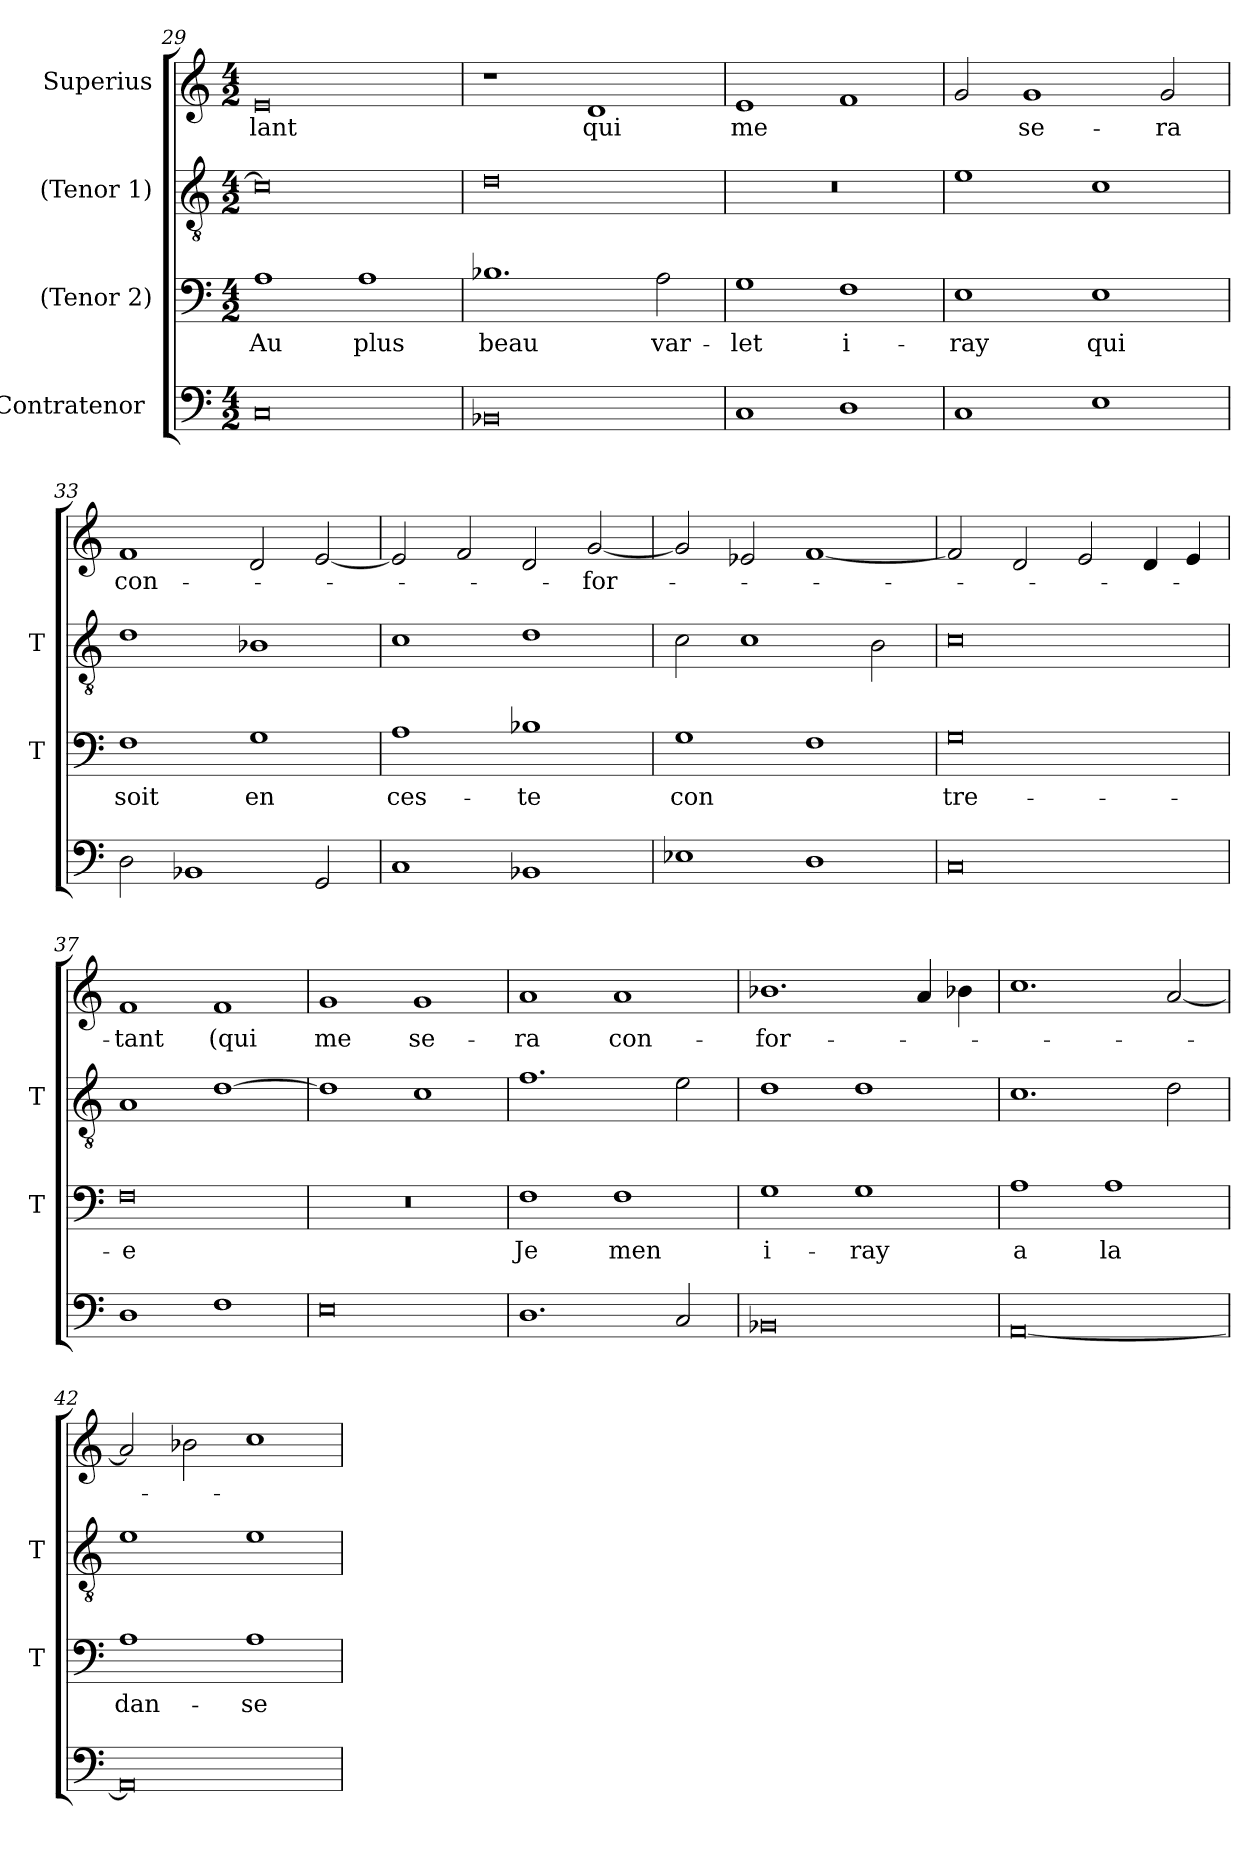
**kern	**kern	**text	**kern	**kern	**text
*part4	*part3	*part3	*part2	*part1	*part1
*staff4	*staff3	*staff3	*staff2	*staff1	*staff1
*I"Contratenor 	*I"(Tenor 2)	*	*I"(Tenor 1)	*I"Superius	*
*	*I'T	*	*I'T	*	*
*clefF4	*clefF4	*	*clefGv2	*clefG2	*
*M4/2	*M4/2	*	*M4/2	*M4/2	*
=29	=29	=29	=29	=29	=29
0C	1A	-Au	0c]	0e	-lant
.	1A	-plus	.	.	.
=30	=30	=30	=30	=30	=30
0BB-X	1.B-X	-beau	0d	1r	.
.	.	.	.	1d	-qui
.	2A	var-	.	.	.
=31	=31	=31	=31	=31	=31
1C	1G	-let	0r	1e	-me
1D	1F	i-	.	1f	.
=32	=32	=32	=32	=32	=32
1C	1E	-ray	1e	2g	.
.	.	.	.	1g	se-
1E	1E	-qui	1c	.	.
.	.	.	.	2g	-ra
=33	=33	=33	=33	=33	=33
2D	1F	-soit	1d	1f	con-
1BB-X	.	.	.	.	.
.	1G	-en	1B-X	2d	.
2GG	.	.	.	[2e	.
=34	=34	=34	=34	=34	=34
1C	1A	ces-	1c	2e]	.
.	.	.	.	2f	.
1BB-X	1B-X	-te	1d	2d	.
.	.	.	.	[2g	-for-
=35	=35	=35	=35	=35	=35
1E-X	1G	-con	2c	2g]	.
.	.	.	1c	2e-X	.
1D	1F	.	.	[1f	.
.	.	.	2B	.	.
=36	=36	=36	=36	=36	=36
0C	0G	tre-	0c	2f]	.
.	.	.	.	2d	.
.	.	.	.	2e	.
.	.	.	.	4d	.
.	.	.	.	4e	.
=37	=37	=37	=37	=37	=37
1D	0F	-e	1A	1f	-tant
1F	.	.	[1d	1f	-(qui
=38	=38	=38	=38	=38	=38
0E	0r	.	1d]	1g	-me
.	.	.	1c	1g	se-
=39	=39	=39	=39	=39	=39
1.D	1F	-Je	1.f	1a	-ra
.	1F	-men	.	1a	con-
2C	.	.	2e	.	.
=40	=40	=40	=40	=40	=40
0BB-X	1G	i-	1d	1.b-X	-for-
.	1G	-ray	1d	.	.
.	.	.	.	4a	.
.	.	.	.	4b-X	.
=41	=41	=41	=41	=41	=41
[0AA	1A	-a	1.c	1.cc	.
.	1A	-la	.	.	.
.	.	.	2d	[2a	.
=42	=42	=42	=42	=42	=42
0AA]	1A	dan-	1e	2a]	.
.	.	.	.	2b-X	.
.	1A	-se	1e	1cc	.
=	=	=	=	=	=
*-	*-	*-	*-	*-	*-
